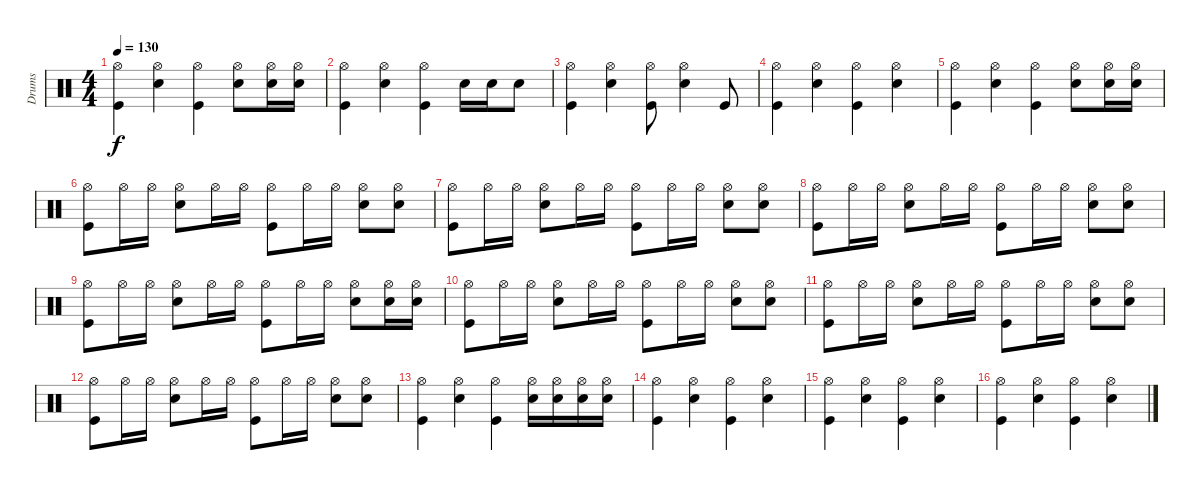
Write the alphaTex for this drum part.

\track ("Drums" "Drums") {instrument percussion}
\staff {score}
\articulation defaults
\ts (4 4)
\tempo 130
\clef neutral
\ks c
("Hi-Hat (open)" "Kick (hit)").4{dy f} ("Hi-Hat (open)" "Snare (hit) 2").4 ("Hi-Hat (open)" "Kick (hit)").4 ("Hi-Hat (open)" "Snare (hit) 2").8 ("Hi-Hat (open)" "Snare (hit) 2").16 ("Hi-Hat (open)" "Snare (hit) 2").16 |
("Kick (hit)" "Hi-Hat (open)").4 ("Snare (hit) 2" "Hi-Hat (open)").4 ("Kick (hit)" "Hi-Hat (open)").4 "Snare (hit) 2".16 "Snare (hit) 2".16 "Snare (hit) 2".8 |
("Hi-Hat (open)" "Kick (hit)").4 ("Hi-Hat (open)" "Snare (hit) 2").4 ("Hi-Hat (open)" "Kick (hit)").8 ("Hi-Hat (open)" "Snare (hit) 2").4 "Kick (hit)".8 |
("Hi-Hat (open)" "Kick (hit)").4 ("Hi-Hat (open)" "Snare (hit) 2").4 ("Hi-Hat (open)" "Kick (hit)").4 ("Hi-Hat (open)" "Snare (hit) 2").4 |
("Hi-Hat (open)" "Kick (hit)").4 ("Hi-Hat (open)" "Snare (hit) 2").4 ("Hi-Hat (open)" "Kick (hit)").4 ("Hi-Hat (open)" "Snare (hit) 2").8 ("Hi-Hat (open)" "Snare (hit) 2").16 ("Hi-Hat (open)" "Snare (hit) 2").16 |
("Hi-Hat (open)" "Kick (hit)").8 "Hi-Hat (open)".16 "Hi-Hat (open)".16 ("Hi-Hat (open)" "Snare (hit) 2").8 "Hi-Hat (open)".16 "Hi-Hat (open)".16 ("Hi-Hat (open)" "Kick (hit)").8 "Hi-Hat (open)".16 "Hi-Hat (open)".16 ("Snare (hit) 2" "Hi-Hat (open)").8 ("Snare (hit) 2" "Hi-Hat (open)").8 |
("Hi-Hat (open)" "Kick (hit)").8 "Hi-Hat (open)".16 "Hi-Hat (open)".16 ("Hi-Hat (open)" "Snare (hit) 2").8 "Hi-Hat (open)".16 "Hi-Hat (open)".16 ("Hi-Hat (open)" "Kick (hit)").8 "Hi-Hat (open)".16 "Hi-Hat (open)".16 ("Snare (hit) 2" "Hi-Hat (open)").8 ("Snare (hit) 2" "Hi-Hat (open)").8 |
("Hi-Hat (open)" "Kick (hit)").8 "Hi-Hat (open)".16 "Hi-Hat (open)".16 ("Hi-Hat (open)" "Snare (hit) 2").8 "Hi-Hat (open)".16 "Hi-Hat (open)".16 ("Hi-Hat (open)" "Kick (hit)").8 "Hi-Hat (open)".16 "Hi-Hat (open)".16 ("Snare (hit) 2" "Hi-Hat (open)").8 ("Snare (hit) 2" "Hi-Hat (open)").8 |
("Hi-Hat (open)" "Kick (hit)").8 "Hi-Hat (open)".16 "Hi-Hat (open)".16 ("Hi-Hat (open)" "Snare (hit) 2").8 "Hi-Hat (open)".16 "Hi-Hat (open)".16 ("Hi-Hat (open)" "Kick (hit)").8 "Hi-Hat (open)".16 "Hi-Hat (open)".16 ("Hi-Hat (open)" "Snare (hit) 2").8 ("Hi-Hat (open)" "Snare (hit) 2").16 ("Hi-Hat (open)" "Snare (hit) 2").16 |
("Hi-Hat (open)" "Kick (hit)").8 "Hi-Hat (open)".16 "Hi-Hat (open)".16 ("Hi-Hat (open)" "Snare (hit) 2").8 "Hi-Hat (open)".16 "Hi-Hat (open)".16 ("Hi-Hat (open)" "Kick (hit)").8 "Hi-Hat (open)".16 "Hi-Hat (open)".16 ("Snare (hit) 2" "Hi-Hat (open)").8 ("Snare (hit) 2" "Hi-Hat (open)").8 |
("Hi-Hat (open)" "Kick (hit)").8 "Hi-Hat (open)".16 "Hi-Hat (open)".16 ("Hi-Hat (open)" "Snare (hit) 2").8 "Hi-Hat (open)".16 "Hi-Hat (open)".16 ("Hi-Hat (open)" "Kick (hit)").8 "Hi-Hat (open)".16 "Hi-Hat (open)".16 ("Snare (hit) 2" "Hi-Hat (open)").8 ("Snare (hit) 2" "Hi-Hat (open)").8 |
("Hi-Hat (open)" "Kick (hit)").8 "Hi-Hat (open)".16 "Hi-Hat (open)".16 ("Hi-Hat (open)" "Snare (hit) 2").8 "Hi-Hat (open)".16 "Hi-Hat (open)".16 ("Hi-Hat (open)" "Kick (hit)").8 "Hi-Hat (open)".16 "Hi-Hat (open)".16 ("Snare (hit) 2" "Hi-Hat (open)").8 ("Snare (hit) 2" "Hi-Hat (open)").8 |
("Hi-Hat (open)" "Kick (hit)").4 ("Hi-Hat (open)" "Snare (hit) 2").4 ("Hi-Hat (open)" "Kick (hit)").4 ("Hi-Hat (open)" "Snare (hit) 2").16 ("Hi-Hat (open)" "Snare (hit) 2").16 ("Hi-Hat (open)" "Snare (hit) 2").16 ("Hi-Hat (open)" "Snare (hit) 2").16 |
("Hi-Hat (open)" "Kick (hit)").4 ("Hi-Hat (open)" "Snare (hit) 2").4 ("Hi-Hat (open)" "Kick (hit)").4 ("Hi-Hat (open)" "Snare (hit) 2").4 |
("Hi-Hat (open)" "Kick (hit)").4 ("Hi-Hat (open)" "Snare (hit) 2").4 ("Hi-Hat (open)" "Kick (hit)").4 ("Hi-Hat (open)" "Snare (hit) 2").4 |
("Hi-Hat (open)" "Kick (hit)").4 ("Hi-Hat (open)" "Snare (hit) 2").4 ("Hi-Hat (open)" "Kick (hit)").4 ("Hi-Hat (open)" "Snare (hit) 2").4
